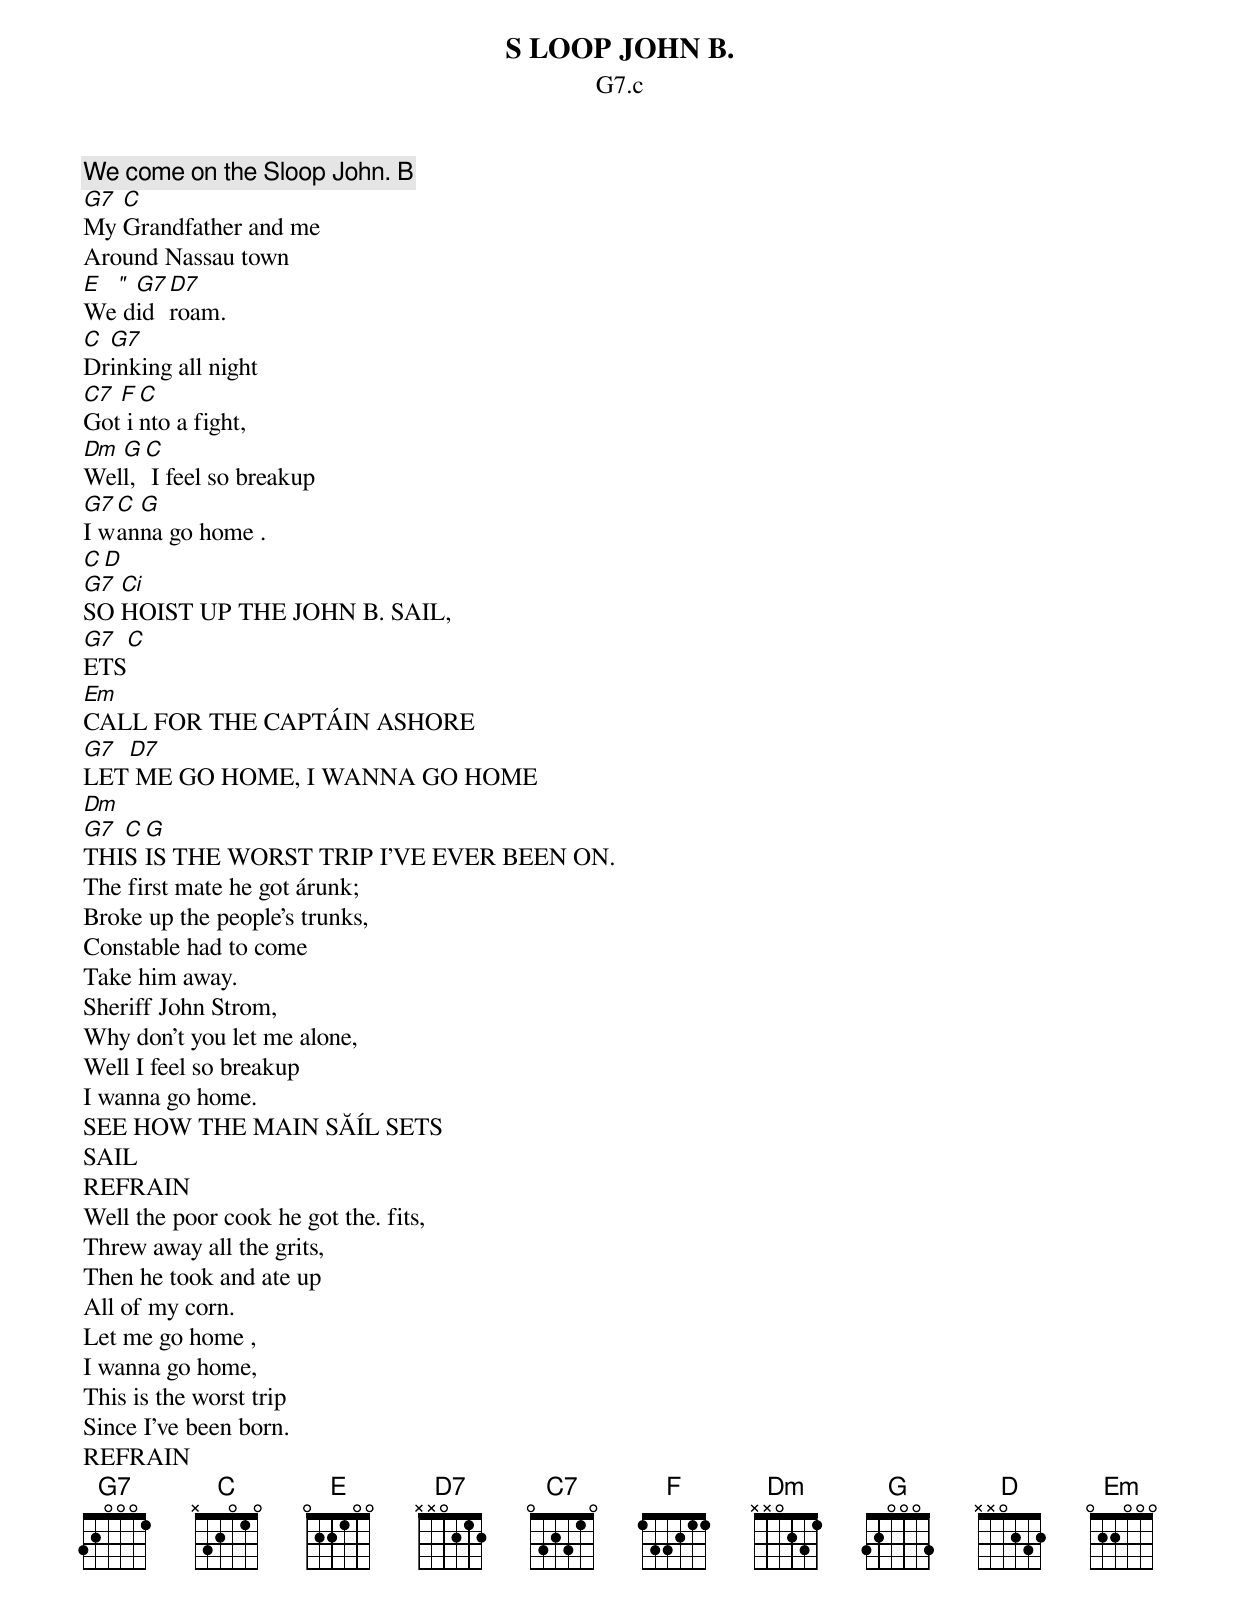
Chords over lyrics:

S LOOP JOHN B.
G7.c
We come on the Sloop John. B
G7 C
My Grandfather and me
Around Nassau town
E " G7 D7
We did roam.
C G7
Drinking all night
C7 F C
Got into a fight,
Dm G C
Well, I feel so breakup
G7 C G
I wanna go home .
C D
G7 Ci
SO HOIST UP THE JOHN B. SAIL,
G7 C
ETS
Em
CALL FOR THE CAPTÁIN ASHORE
G7 D7
LET ME GO HOME, I WANNA GO HOME
Dm
G7 C G
THIS IS THE WORST TRIP I'VE EVER BEEN ON.
The first mate he got árunk;
Broke up the people's trunks,
Constable had to come
Take him away.
Sheriff John Strom,
Why don't you let me alone,
Well I feel so breakup
I wanna go home.
SEE HOW THE MAIN SĂÍL SETS
SAIL
REFRAIN
Well the poor cook he got the. fits,
Threw away all the grits,
Then he took and ate up
All of my corn.
Let me go home ,
I wanna go home,
This is the worst trip
Since I've been born.
REFRAIN
